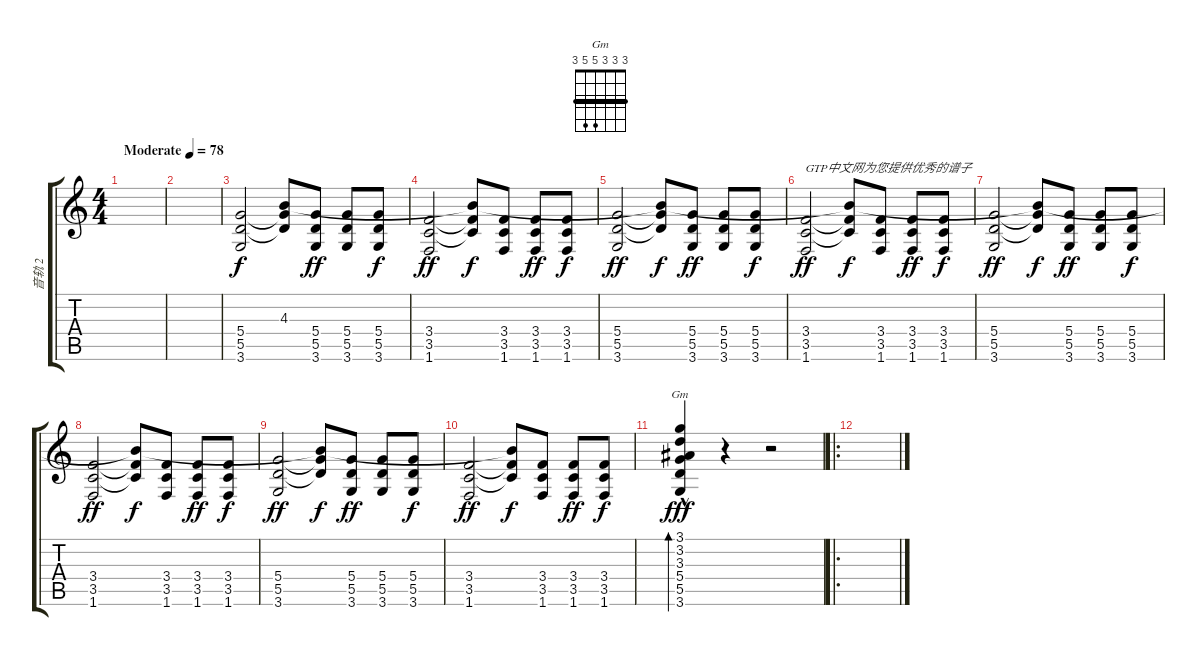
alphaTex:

\track ("音轨 2" "音轨 2") {instrument overdrivenguitar}
\staff {score tabs}
\tuning (E4 B3 G3 D3 A2 E2) {hide}
\chord ("Gm" 3 3 3 5 5 3) {barre 3}
\ts (4 4)
\tempo (78 "Moderate")
\clef g2
\ks c
|
|
(5.4 5.5 3.6).2 (4.3 5.4{t} 5.5{t}).8{dy f} (5.4 5.5 3.6).8{dy ff} (5.4 5.5 3.6).8 (5.4 5.5 3.6).8{dy f} |
(3.4 3.5 1.6).2{dy ff} (4.3{t} 3.4{t} 3.5{t}).8{dy f} (3.4 3.5 1.6).8 (3.4 3.5 1.6).8{dy ff} (3.4 3.5 1.6).8{dy f} |
(5.4 5.5 3.6).2{dy ff} (4.3{t} 5.4{t} 5.5{t}).8{dy f} (5.4 5.5 3.6).8{dy ff} (5.4 5.5 3.6).8 (5.4 5.5 3.6).8{dy f} |
(3.4 3.5 1.6).2{txt "GTP中文网为您提供优秀的谱子" dy ff} (4.3{t} 3.4{t} 3.5{t}).8{dy f} (3.4 3.5 1.6).8 (3.4 3.5 1.6).8{dy ff} (3.4 3.5 1.6).8{dy f} |
(5.4 5.5 3.6).2{dy ff} (4.3{t} 5.4{t} 5.5{t}).8{dy f} (5.4 5.5 3.6).8{dy ff} (5.4 5.5 3.6).8 (5.4 5.5 3.6).8{dy f} |
(3.4 3.5 1.6).2{dy ff} (4.3{t} 3.4{t} 3.5{t}).8{dy f} (3.4 3.5 1.6).8 (3.4 3.5 1.6).8{dy ff} (3.4 3.5 1.6).8{dy f} |
(5.4 5.5 3.6).2{dy ff} (4.3{t} 5.4{t} 5.5{t}).8{dy f} (5.4 5.5 3.6).8{dy ff} (5.4 5.5 3.6).8 (5.4 5.5 3.6).8{dy f} |
(3.4 3.5 1.6).2{dy ff} (4.3{t} 3.4{t} 3.5{t}).8{dy f} (3.4 3.5 1.6).8 (3.4 3.5 1.6).8{dy ff} (3.4 3.5 1.6).8{dy f} |
(3.1 3.2 3.3 5.4 5.5 3.6{hac}).4{bd 60 ch "Gm" dy fff} r.4 r.2 |
\ro
